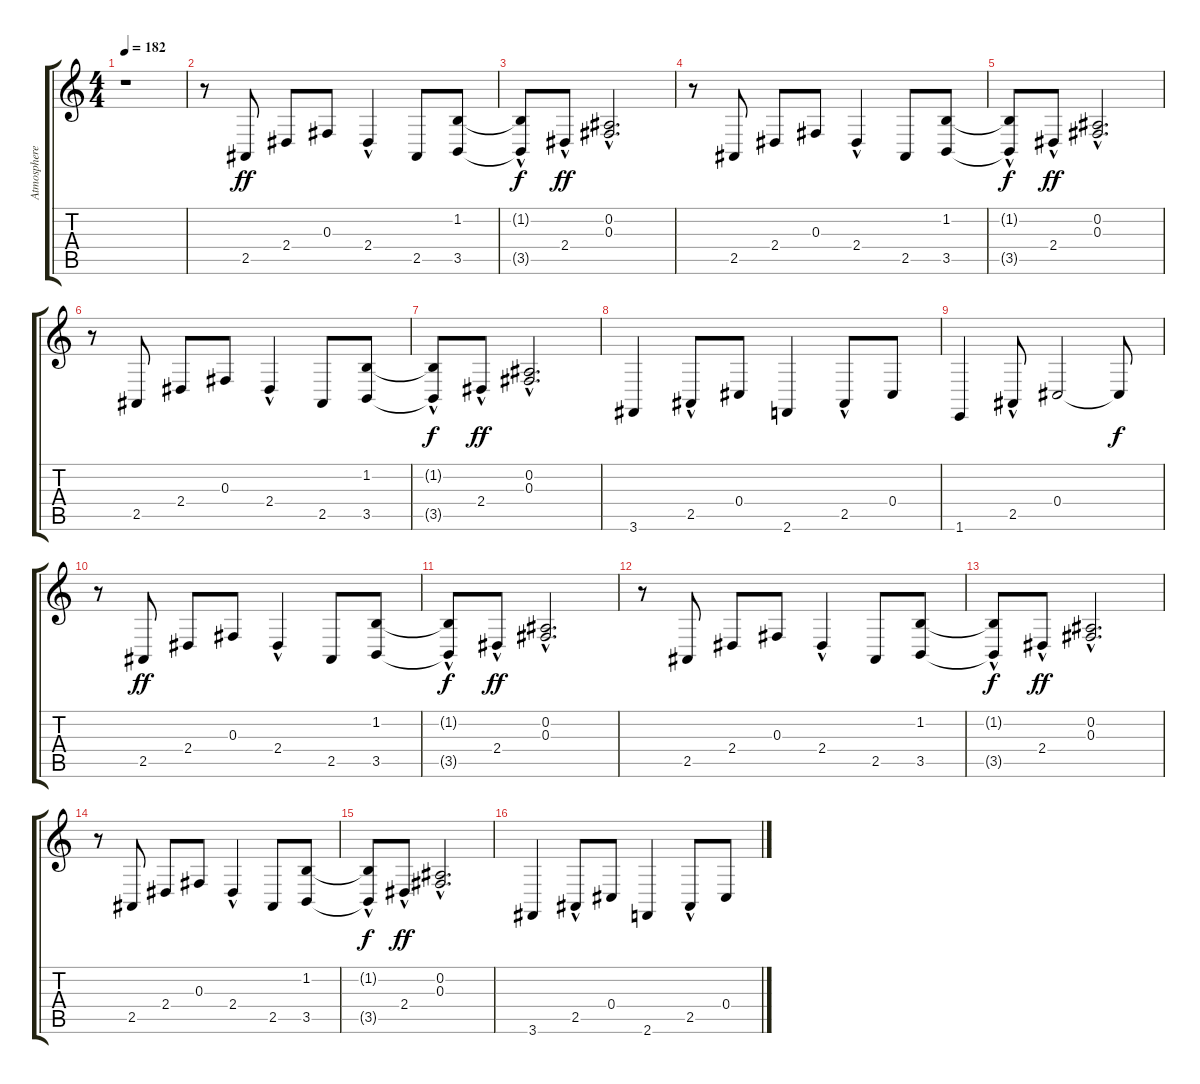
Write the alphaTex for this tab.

\track ("Atmosphere" "Atmosphere") {instrument whistle}
\staff {score tabs}
\tuning (Eb4 Bb3 Gb3 Db3 Ab2 Eb2) {hide}
\ts (4 4)
\tempo 182
\clef g2
\ks c
r.1{dy ff instrument whistle} |
r.8 2.5.8 2.4.8 0.3.8 2.4{hac}.4 2.5.8 (1.2 3.5).8 |
(1.2{t} 3.5{hac t}).8{dy f} 2.4{hac}.8{dy ff} (0.2{hac} 0.3{hac}).2{d} |
r.8 2.5.8 2.4.8 0.3.8 2.4{hac}.4 2.5.8 (1.2 3.5).8 |
(1.2{t} 3.5{hac t}).8{dy f} 2.4{hac}.8{dy ff} (0.2{hac} 0.3{hac}).2{d} |
r.8 2.5.8 2.4.8 0.3.8 2.4{hac}.4 2.5.8 (1.2 3.5).8 |
(1.2{t} 3.5{hac t}).8{dy f} 2.4{hac}.8{dy ff} (0.2{hac} 0.3{hac}).2{d} |
3.6.4 2.5{hac}.8 0.4.8 2.6.4 2.5{hac}.8 0.4.8 |
1.6.4 2.5{hac}.8 0.4.2 0.4{t}.8{dy f} |
r.8 2.5.8{dy ff} 2.4.8 0.3.8 2.4{hac}.4 2.5.8 (1.2 3.5).8 |
(1.2{t} 3.5{hac t}).8{dy f} 2.4{hac}.8{dy ff} (0.2{hac} 0.3{hac}).2{d} |
r.8 2.5.8 2.4.8 0.3.8 2.4{hac}.4 2.5.8 (1.2 3.5).8 |
(1.2{t} 3.5{hac t}).8{dy f} 2.4{hac}.8{dy ff} (0.2{hac} 0.3{hac}).2{d} |
r.8 2.5.8 2.4.8 0.3.8 2.4{hac}.4 2.5.8 (1.2 3.5).8 |
(1.2{t} 3.5{hac t}).8{dy f} 2.4{hac}.8{dy ff} (0.2{hac} 0.3{hac}).2{d} |
3.6.4 2.5{hac}.8 0.4.8 2.6.4 2.5{hac}.8 0.4.8
